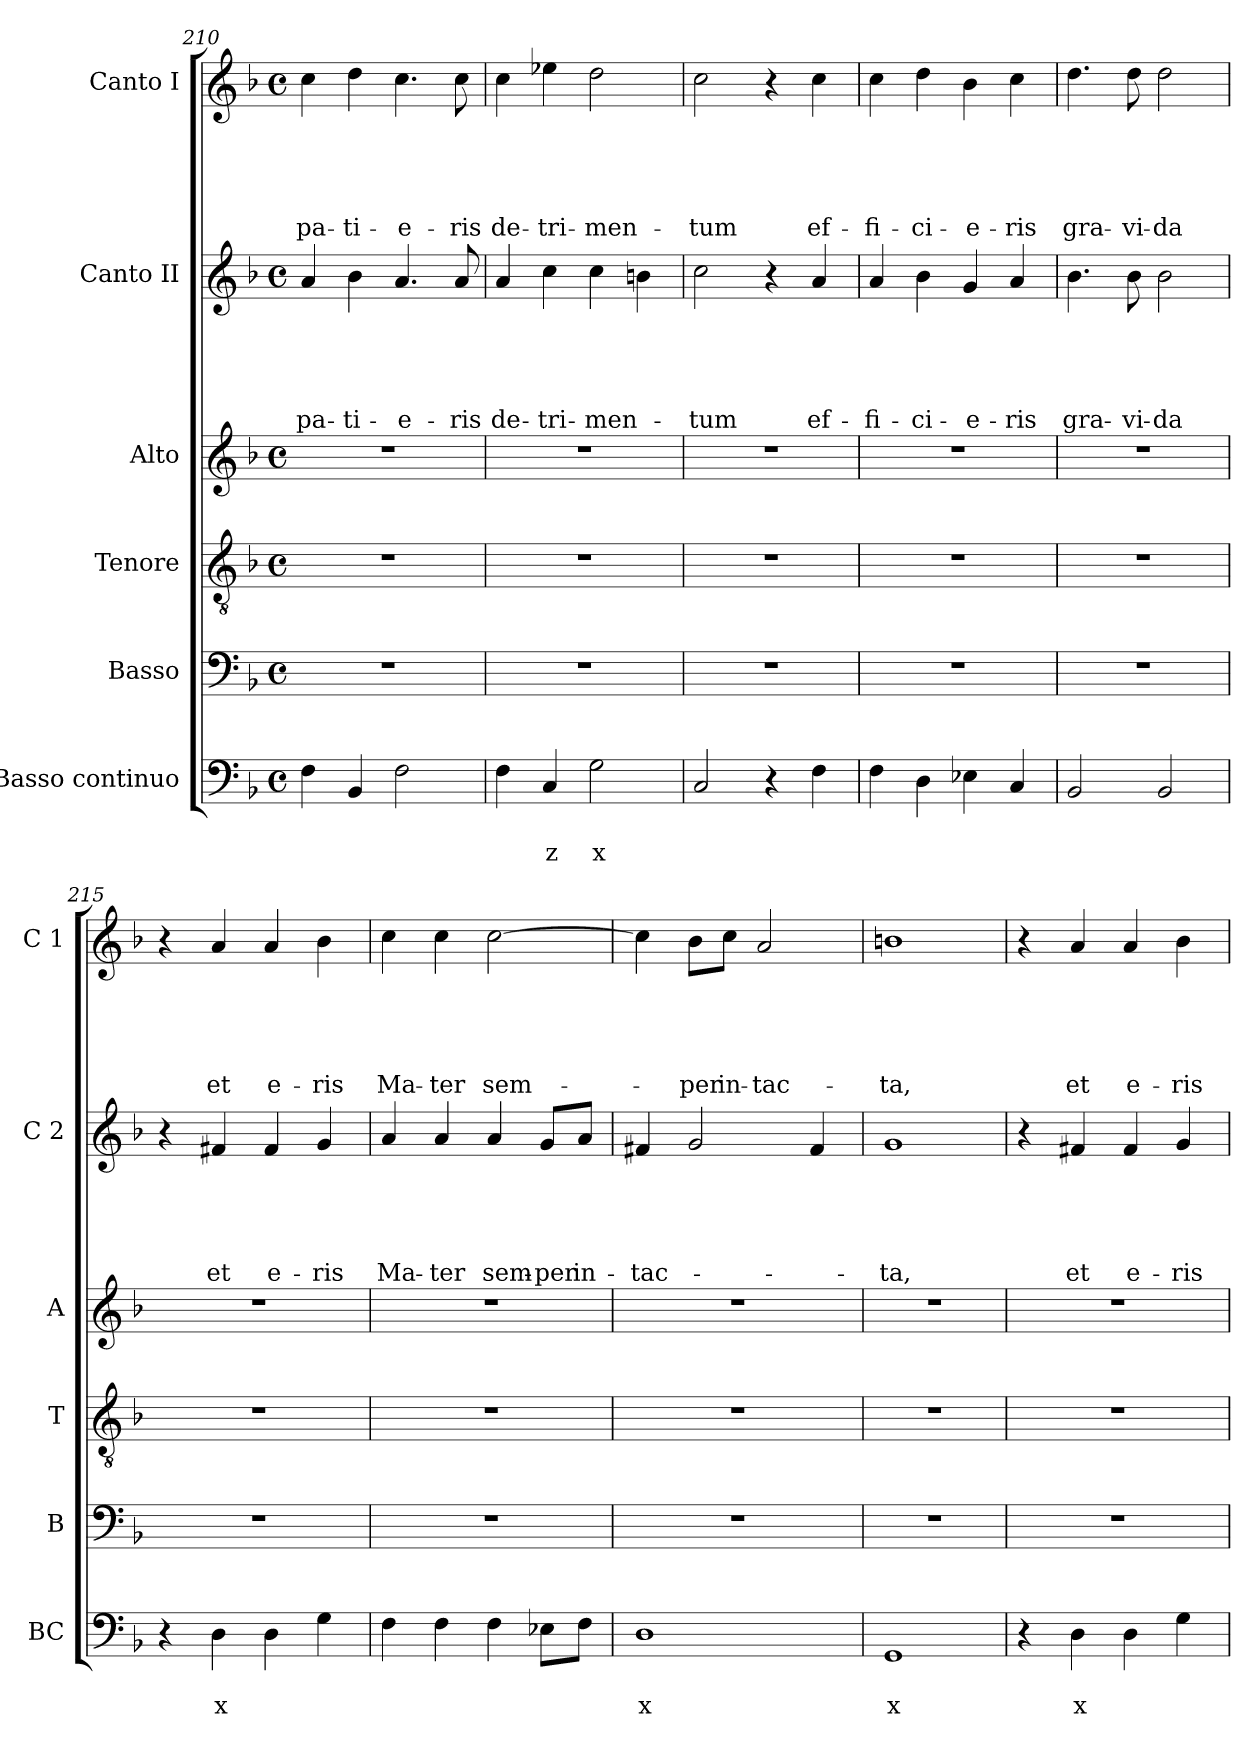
**kern	**text	**text	**kern	**kern	**kern	**kern	**text	**text	**text	**text	**text	**kern	**text	**text	**text	**text	**text
*part6	*part6	*part6	*part5	*part4	*part3	*part2	*part2	*part2	*part2	*part2	*part2	*part1	*part1	*part1	*part1	*part1	*part1
*staff6	*staff6	*staff6	*staff5	*staff4	*staff3	*staff2	*staff2	*staff2	*staff2	*staff2	*staff2	*staff1	*staff1	*staff1	*staff1	*staff1	*staff1
*I"Basso continuo	*	*	*I"Basso	*I"Tenore	*I"Alto	*I"Canto II	*	*	*	*	*	*I"Canto I	*	*	*	*	*
*I'BC	*	*	*I'B	*I'T	*I'A	*I'C 2	*	*	*	*	*	*I'C 1	*	*	*	*	*
*clefF4	*	*	*clefF4	*clefGv2	*clefG2	*clefG2	*	*	*	*	*	*clefG2	*	*	*	*	*
*k[b-]	*	*	*k[b-]	*k[b-]	*k[b-]	*k[b-]	*	*	*	*	*	*k[b-]	*	*	*	*	*
*F:	*	*	*F:	*F:	*F:	*F:	*	*	*	*	*	*F:	*	*	*	*	*
*M4/4	*	*	*M4/4	*M4/4	*M4/4	*M4/4	*	*	*	*	*	*M4/4	*	*	*	*	*
*met(c)	*	*	*met(c)	*met(c)	*met(c)	*met(c)	*	*	*	*	*	*met(c)	*	*	*	*	*
=210	=210	=210	=210	=210	=210	=210	=210	=210	=210	=210	=210	=210	=210	=210	=210	=210	=210
!	!	!	!	!	!	!	!	!	!	!	!LO:LY:b	!	!	!	!	!	!LO:LY:b
4F\	.	.	1r	1r	1r	4a/	.	.	.	.	pa-	4cc\	.	.	.	.	pa-
!	!	!	!	!	!	!	!	!	!	!	!LO:LY:b	!	!	!	!	!	!LO:LY:b
4BB-/	.	.	.	.	.	4b-\	.	.	.	.	-ti-	4dd\	.	.	.	.	-ti-
!	!	!	!	!	!	!	!	!	!	!	!LO:LY:b	!	!	!	!	!	!LO:LY:b
2F\	.	.	.	.	.	4.a/	.	.	.	.	-e-	4.cc\	.	.	.	.	-e-
!	!	!	!	!	!	!	!	!	!	!	!LO:LY:b	!	!	!	!	!	!LO:LY:b
.	.	.	.	.	.	8a/	.	.	.	.	-ris	8cc\	.	.	.	.	-ris
=211	=211	=211	=211	=211	=211	=211	=211	=211	=211	=211	=211	=211	=211	=211	=211	=211	=211
!	!	!	!	!	!	!	!	!	!	!	!LO:LY:b	!	!	!	!	!	!LO:LY:b
4F\	.	.	1r	1r	1r	4a/	.	.	.	.	de-	4cc\	.	.	.	.	de-
!	!	!LO:LY:b	!	!	!	!	!	!	!	!	!LO:LY:b	!	!	!	!	!	!LO:LY:b
4C/	.	z	.	.	.	4cc\	.	.	.	.	-tri-	4ee-X\	.	.	.	.	-tri-
!	!	!LO:LY:b	!	!	!	!	!	!	!	!	!LO:LY:b	!	!	!	!	!	!LO:LY:b
2G\	.	x	.	.	.	4cc\	.	.	.	.	-men-	2dd\	.	.	.	.	-men-
.	.	.	.	.	.	4bn\	.	.	.	.	.	.	.	.	.	.	.
!!LO:PB:g=z
=212	=212	=212	=212	=212	=212	=212	=212	=212	=212	=212	=212	=212	=212	=212	=212	=212	=212
!	!	!	!	!	!	!	!	!	!	!	!LO:LY:b	!	!	!	!	!	!LO:LY:b
2C/	.	.	1r	1r	1r	2cc\	.	.	.	.	-tum	2cc\	.	.	.	.	-tum
4r	.	.	.	.	.	4r	.	.	.	.	.	4r	.	.	.	.	.
!	!	!	!	!	!	!	!	!	!	!	!LO:LY:b	!	!	!	!	!	!LO:LY:b
4F\	.	.	.	.	.	4a/	.	.	.	.	ef-	4cc\	.	.	.	.	ef-
=213	=213	=213	=213	=213	=213	=213	=213	=213	=213	=213	=213	=213	=213	=213	=213	=213	=213
!	!	!	!	!	!	!	!	!	!	!	!LO:LY:b	!	!	!	!	!	!LO:LY:b
4F\	.	.	1r	1r	1r	4a/	.	.	.	.	-fi-	4cc\	.	.	.	.	-fi-
!	!	!	!	!	!	!	!	!	!	!	!LO:LY:b	!	!	!	!	!	!LO:LY:b
4D\	.	.	.	.	.	4b-\	.	.	.	.	-ci-	4dd\	.	.	.	.	-ci-
!	!	!	!	!	!	!	!	!	!	!	!LO:LY:b	!	!	!	!	!	!LO:LY:b
4E-X\	.	.	.	.	.	4g/	.	.	.	.	-e-	4b-\	.	.	.	.	-e-
!	!	!	!	!	!	!	!	!	!	!	!LO:LY:b	!	!	!	!	!	!LO:LY:b
4C/	.	.	.	.	.	4a/	.	.	.	.	-ris	4cc\	.	.	.	.	-ris
=214	=214	=214	=214	=214	=214	=214	=214	=214	=214	=214	=214	=214	=214	=214	=214	=214	=214
!	!	!	!	!	!	!	!	!	!	!	!LO:LY:b	!	!	!	!	!	!LO:LY:b
2BB-/	.	.	1r	1r	1r	4.b-\	.	.	.	.	gra-	4.dd\	.	.	.	.	gra-
!	!	!	!	!	!	!	!	!	!	!	!LO:LY:b	!	!	!	!	!	!LO:LY:b
.	.	.	.	.	.	8b-\	.	.	.	.	-vi-	8dd\	.	.	.	.	-vi-
!	!	!	!	!	!	!	!	!	!	!	!LO:LY:b	!	!	!	!	!	!LO:LY:b
2BB-/	.	.	.	.	.	2b-\	.	.	.	.	-da	2dd\	.	.	.	.	-da
=215	=215	=215	=215	=215	=215	=215	=215	=215	=215	=215	=215	=215	=215	=215	=215	=215	=215
4r	.	.	1r	1r	1r	4r	.	.	.	.	.	4r	.	.	.	.	.
!	!	!LO:LY:b	!	!	!	!	!	!	!	!	!LO:LY:b	!	!	!	!	!	!LO:LY:b
4D\	.	x	.	.	.	4f#X/	.	.	.	.	et	4a/	.	.	.	.	et
!	!	!	!	!	!	!	!	!	!	!	!LO:LY:b	!	!	!	!	!	!LO:LY:b
4D\	.	.	.	.	.	4f#/	.	.	.	.	e-	4a/	.	.	.	.	e-
!	!	!	!	!	!	!	!	!	!	!	!LO:LY:b	!	!	!	!	!	!LO:LY:b
4G\	.	.	.	.	.	4g/	.	.	.	.	-ris	4b-\	.	.	.	.	-ris
=216	=216	=216	=216	=216	=216	=216	=216	=216	=216	=216	=216	=216	=216	=216	=216	=216	=216
!	!	!	!	!	!	!	!	!	!	!	!LO:LY:b	!	!	!	!	!	!LO:LY:b
4F\	.	.	1r	1r	1r	4a/	.	.	.	.	Ma-	4cc\	.	.	.	.	Ma-
!	!	!	!	!	!	!	!	!	!	!	!LO:LY:b	!	!	!	!	!	!LO:LY:b
4F\	.	.	.	.	.	4a/	.	.	.	.	-ter	4cc\	.	.	.	.	-ter
!	!	!	!	!	!	!	!	!	!	!	!LO:LY:b	!	!	!	!	!	!LO:LY:b
4F\	.	.	.	.	.	4a/	.	.	.	.	sem-	[2cc\	.	.	.	.	sem-
!	!	!	!	!	!	!	!	!	!	!	!LO:LY:b	!	!	!	!	!	!
8E-X\L	.	.	.	.	.	8g/L	.	.	.	.	-per	.	.	.	.	.	.
!	!	!	!	!	!	!	!	!	!	!	!LO:LY:b	!	!	!	!	!	!
8F\J	.	.	.	.	.	8a/J	.	.	.	.	in-	.	.	.	.	.	.
=217	=217	=217	=217	=217	=217	=217	=217	=217	=217	=217	=217	=217	=217	=217	=217	=217	=217
!	!	!LO:LY:b	!	!	!	!	!	!	!	!	!LO:LY:b	!	!	!	!	!	!
1D	.	x	1r	1r	1r	4f#X/	.	.	.	.	-tac-	4cc\]	.	.	.	.	.
!	!	!	!	!	!	!	!	!	!	!	!	!	!	!	!	!	!LO:LY:b
.	.	.	.	.	.	2g/	.	.	.	.	.	8b-\L	.	.	.	.	-per
!	!	!	!	!	!	!	!	!	!	!	!	!	!	!	!	!	!LO:LY:b
.	.	.	.	.	.	.	.	.	.	.	.	8cc\J	.	.	.	.	in-
!	!	!	!	!	!	!	!	!	!	!	!	!	!	!	!	!	!LO:LY:b
.	.	.	.	.	.	.	.	.	.	.	.	2a/	.	.	.	.	-tac-
.	.	.	.	.	.	4f#/	.	.	.	.	.	.	.	.	.	.	.
!!LO:LB:g=z
=218	=218	=218	=218	=218	=218	=218	=218	=218	=218	=218	=218	=218	=218	=218	=218	=218	=218
!	!	!LO:LY:b	!	!	!	!	!	!	!	!	!LO:LY:b	!	!	!	!	!	!LO:LY:b
1GG	.	x	1r	1r	1r	1g	.	.	.	.	-ta,	1bn	.	.	.	.	-ta,
=219	=219	=219	=219	=219	=219	=219	=219	=219	=219	=219	=219	=219	=219	=219	=219	=219	=219
4r	.	.	1r	1r	1r	4r	.	.	.	.	.	4r	.	.	.	.	.
!	!	!LO:LY:b	!	!	!	!	!	!	!	!	!LO:LY:b	!	!	!	!	!	!LO:LY:b
4D\	.	x	.	.	.	4f#X/	.	.	.	.	et	4a/	.	.	.	.	et
!	!	!	!	!	!	!	!	!	!	!	!LO:LY:b	!	!	!	!	!	!LO:LY:b
4D\	.	.	.	.	.	4f#/	.	.	.	.	e-	4a/	.	.	.	.	e-
!	!	!	!	!	!	!	!	!	!	!	!LO:LY:b	!	!	!	!	!	!LO:LY:b
4G\	.	.	.	.	.	4g/	.	.	.	.	-ris	4b-\	.	.	.	.	-ris
=	=	=	=	=	=	=	=	=	=	=	=	=	=	=	=	=	=
*-	*-	*-	*-	*-	*-	*-	*-	*-	*-	*-	*-	*-	*-	*-	*-	*-	*-
